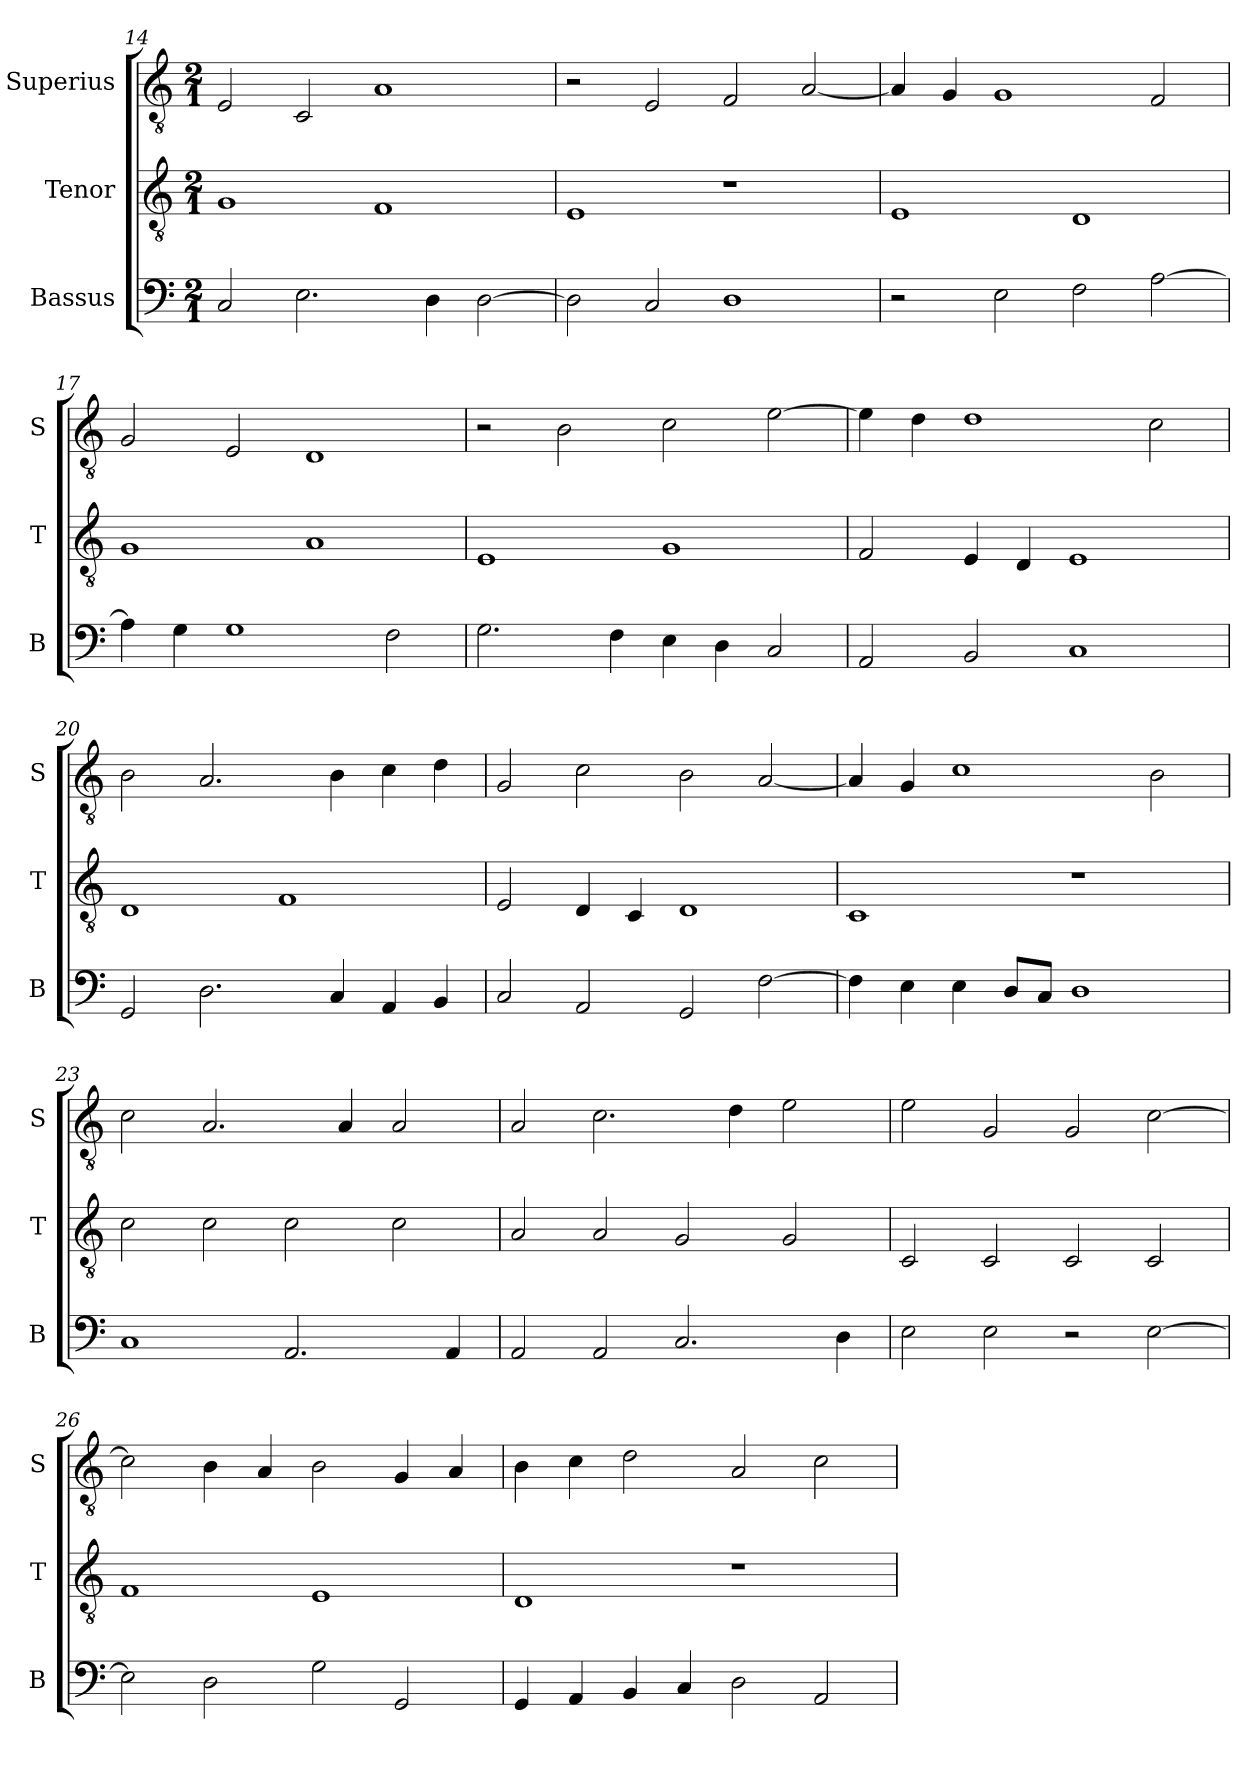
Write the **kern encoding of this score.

**kern	**kern	**kern
*part3	*part2	*part1
*staff3	*staff2	*staff1
*I"Bassus	*I"Tenor	*I"Superius
*I'B	*I'T	*I'S
*clefF4	*clefGv2	*clefGv2
*k[]	*k[]	*k[]
*C:	*C:	*C:
*M2/1	*M2/1	*M2/1
=14	=14	=14
2C	1G	2E
2.E	.	2C
.	1F	1A
4D	.	.
[2D	.	.
=15	=15	=15
2D]	1E	2r
2C	.	2E
1D	1r	2F
.	.	[2A
=16	=16	=16
2r	1E	4A]
.	.	4G
2E	.	1G
2F	1D	.
[2A	.	2F
=17	=17	=17
4A]	1G	2G
4G	.	.
1G	.	2E
.	1A	1D
2F	.	.
=18	=18	=18
2.G	1E	2r
.	.	2B
4F	.	.
4E	1G	2c
4D	.	.
2C	.	[2e
=19	=19	=19
2AA	2F	4e]
.	.	4d
2BB	4E	1d
.	4D	.
1C	1E	.
.	.	2c
=20	=20	=20
2GG	1D	2B
2.D	.	2.A
.	1F	.
4C	.	4B
4AA	.	4c
4BB	.	4d
=21	=21	=21
2C	2E	2G
2AA	4D	2c
.	4C	.
2GG	1D	2B
[2F	.	[2A
=22	=22	=22
4F]	1C	4A]
4E	.	4G
4E	.	1c
8DL	.	.
8CJ	.	.
1D	1r	.
.	.	2B
=23	=23	=23
1C	2c	2c
.	2c	2.A
2.AA	2c	.
.	.	4A
.	2c	2A
4AA	.	.
=24	=24	=24
2AA	2A	2A
2AA	2A	2.c
2.C	2G	.
.	.	4d
.	2G	2e
4D	.	.
=25	=25	=25
2E	2C	2e
2E	2C	2G
2r	2C	2G
[2E	2C	[2c
=26	=26	=26
2E]	1F	2c]
2D	.	4B
.	.	4A
2G	1E	2B
2GG	.	4G
.	.	4A
=27	=27	=27
4GG	1D	4B
4AA	.	4c
4BB	.	2d
4C	.	.
2D	1r	2A
2AA	.	2c
=	=	=
*-	*-	*-
